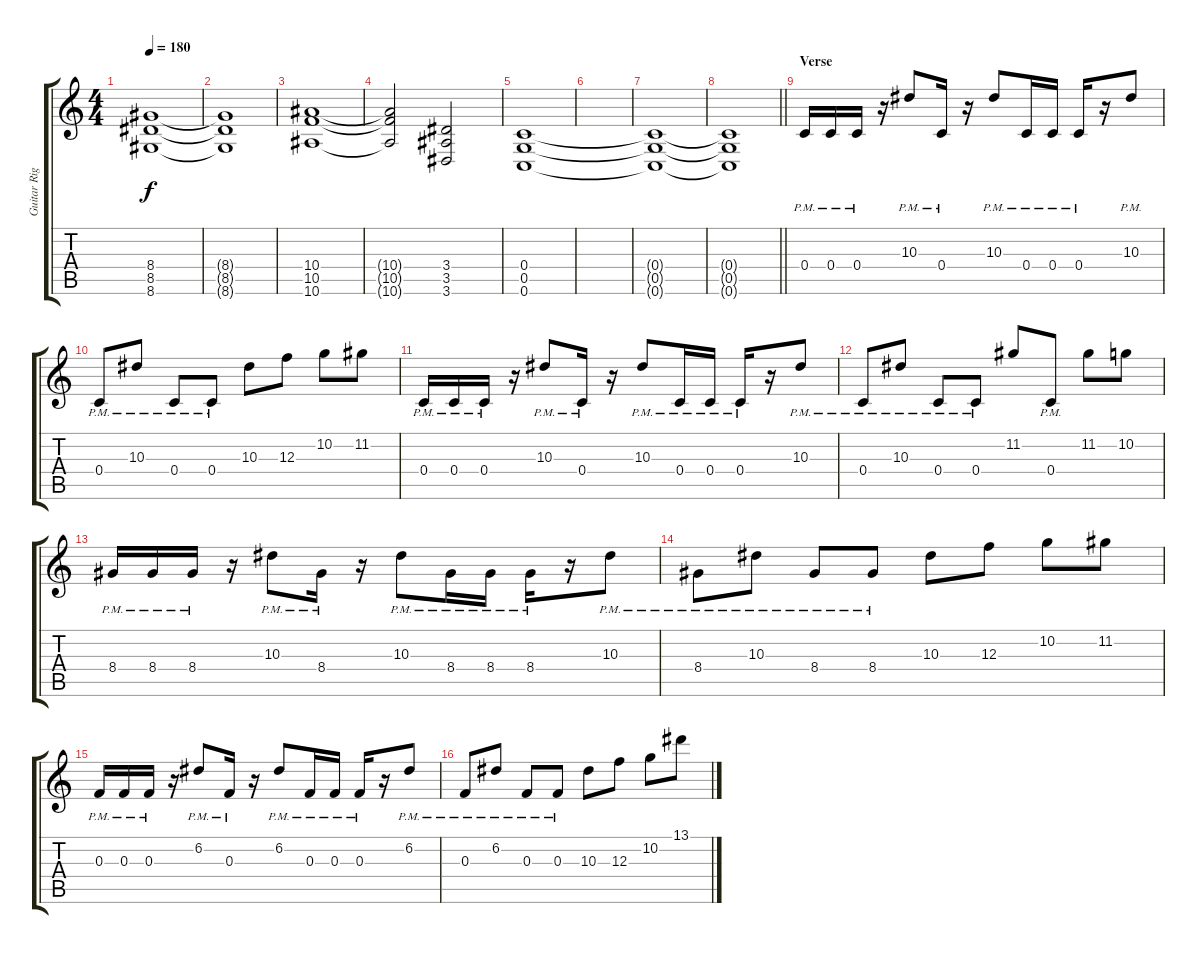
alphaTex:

\track ("Guitar Right" "Guitar Rig") {instrument distortionguitar}
\staff {score tabs}
\tuning (D4 A3 F3 C3 G2 C2) {hide}
\ts (4 4)
\tempo 180
\clef g2
\ks c
(8.4 8.5 8.6).1{dy f} |
(8.4{t} 8.5{t} 8.6{t}).1 |
(10.4 10.5 10.6).1 |
(10.4{t} 10.5{t} 10.6{t}).2 (3.4 3.5 3.6).2 |
(0.4 0.5 0.6).1 |
|
(0.4{t} 0.5{t} 0.6{t}).1 |
\barLineRight lightlight
(0.4{t} 0.5{t} 0.6{t}).1 |
\section ("" "Verse")
0.4{pm}.16{instrument distortionguitar} 0.4{pm}.16 0.4{pm}.16 r.16 10.3{pm}.8 0.4{pm}.16 r.16 10.3{pm}.8 0.4{pm}.16{instrument distortionguitar} 0.4{pm}.16 0.4{pm}.16 r.16 10.3{pm}.8 |
0.4{pm}.8 10.3{pm}.8 0.4{pm}.8 0.4{pm}.8 10.3.8 12.3.8 10.2.8 11.2.8 |
0.4{pm}.16{instrument distortionguitar} 0.4{pm}.16 0.4{pm}.16 r.16 10.3{pm}.8 0.4{pm}.16 r.16 10.3{pm}.8 0.4{pm}.16{instrument distortionguitar} 0.4{pm}.16 0.4{pm}.16 r.16 10.3{pm}.8 |
0.4{pm}.8 10.3{pm}.8 0.4{pm}.8 0.4{pm}.8 11.2.8 0.4{pm}.8 11.2.8 10.2.8 |
8.4{pm}.16{instrument distortionguitar} 8.4{pm}.16 8.4{pm}.16 r.16 10.3{pm}.8 8.4{pm}.16 r.16 10.3{pm}.8 8.4{pm}.16{instrument distortionguitar} 8.4{pm}.16 8.4{pm}.16 r.16 10.3{pm}.8 |
8.4{pm}.8 10.3{pm}.8 8.4{pm}.8 8.4{pm}.8 10.3.8 12.3.8 10.2.8 11.2.8 |
0.3{pm}.16{instrument distortionguitar} 0.3{pm}.16 0.3{pm}.16 r.16 6.2{pm}.8 0.3{pm}.16 r.16 6.2{pm}.8 0.3{pm}.16{instrument distortionguitar} 0.3{pm}.16 0.3{pm}.16 r.16 6.2{pm}.8 |
0.3{pm}.8 6.2{pm}.8 0.3{pm}.8 0.3{pm}.8 10.3.8 12.3.8 10.2.8 13.1.8
